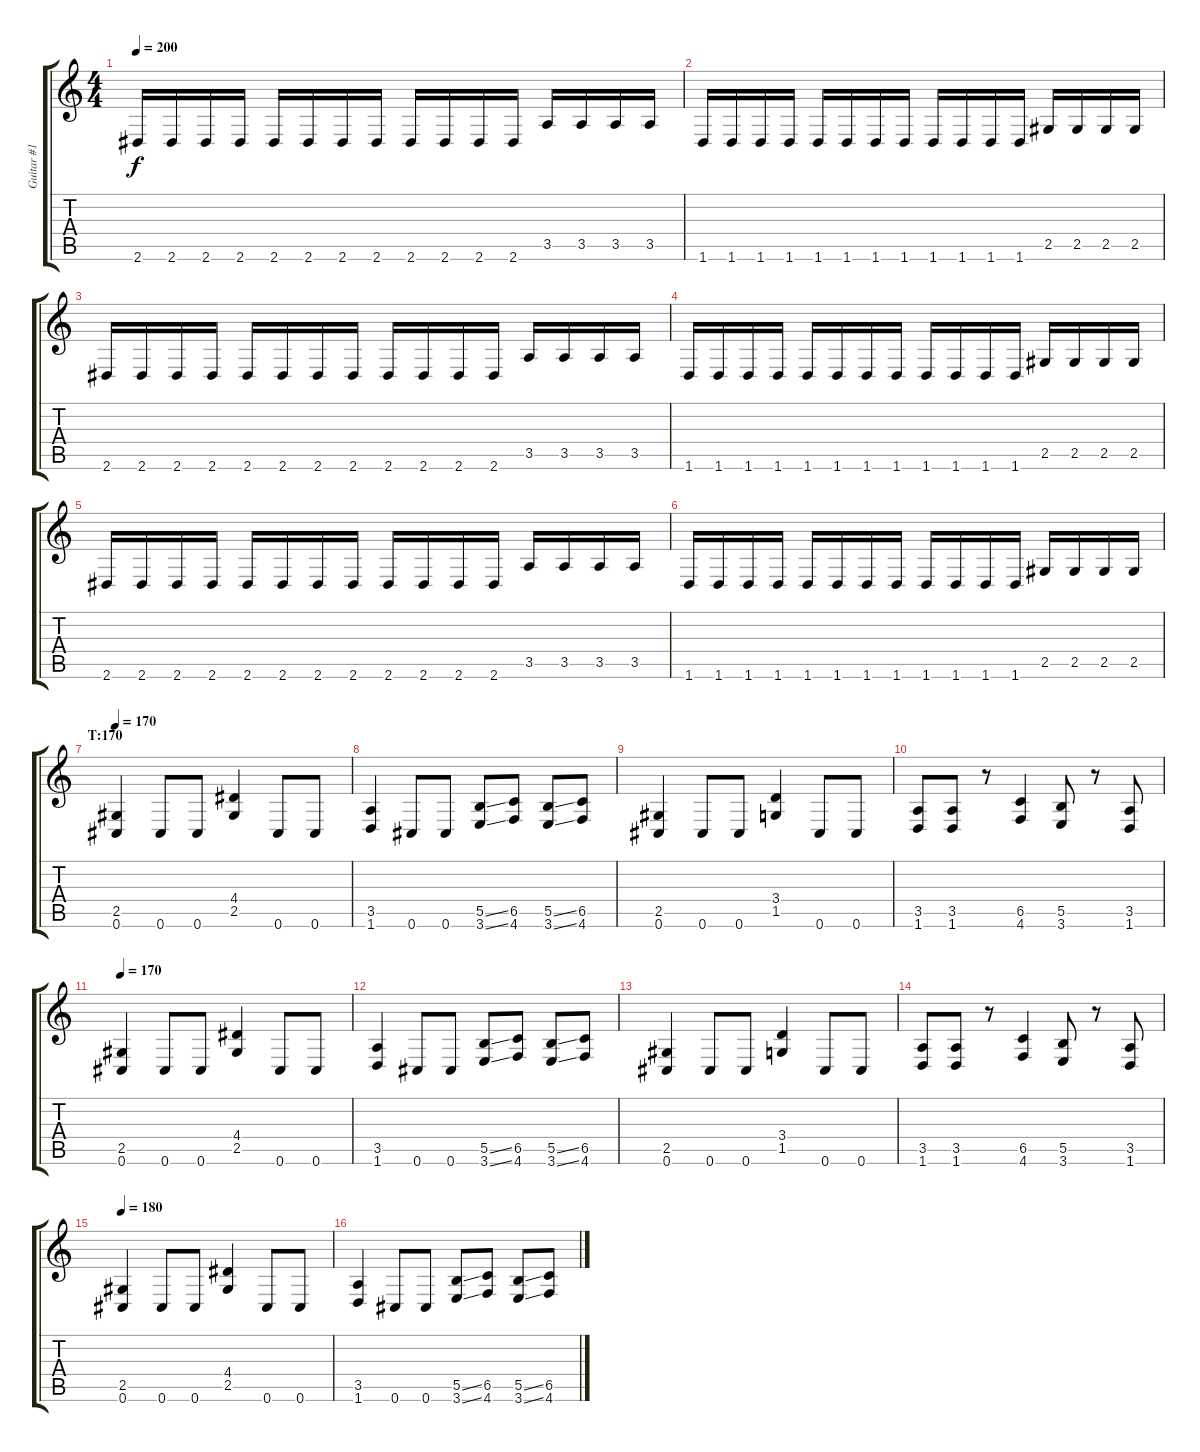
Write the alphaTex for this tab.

\track ("Guitar #1" "Guitar #1") {instrument distortionguitar}
\staff {score tabs}
\tuning (Db4 Ab3 E3 B2 Gb2 Db2) {hide}
\ts (4 4)
\tempo 200
\clef g2
\ks c
2.6.16{dy f} 2.6.16 2.6.16 2.6.16 2.6.16 2.6.16 2.6.16 2.6.16 2.6.16 2.6.16 2.6.16 2.6.16 3.5.16 3.5.16 3.5.16 3.5.16 |
1.6.16 1.6.16 1.6.16 1.6.16 1.6.16 1.6.16 1.6.16 1.6.16 1.6.16 1.6.16 1.6.16 1.6.16 2.5.16 2.5.16 2.5.16 2.5.16 |
2.6.16 2.6.16 2.6.16 2.6.16 2.6.16 2.6.16 2.6.16 2.6.16 2.6.16 2.6.16 2.6.16 2.6.16 3.5.16 3.5.16 3.5.16 3.5.16 |
1.6.16 1.6.16 1.6.16 1.6.16 1.6.16 1.6.16 1.6.16 1.6.16 1.6.16 1.6.16 1.6.16 1.6.16 2.5.16 2.5.16 2.5.16 2.5.16 |
2.6.16 2.6.16 2.6.16 2.6.16 2.6.16 2.6.16 2.6.16 2.6.16 2.6.16 2.6.16 2.6.16 2.6.16 3.5.16 3.5.16 3.5.16 3.5.16 |
1.6.16 1.6.16 1.6.16 1.6.16 1.6.16 1.6.16 1.6.16 1.6.16 1.6.16 1.6.16 1.6.16 1.6.16 2.5.16 2.5.16 2.5.16 2.5.16 |
\section ("" "T:170")
\tempo 170
(2.5 0.6).4 0.6.8 0.6.8 (4.4 2.5).4 0.6.8 0.6.8 |
(3.5 1.6).4 0.6.8 0.6.8 (5.5{ss} 3.6{ss}).8 (6.5 4.6).8 (5.5{ss} 3.6{ss}).8 (6.5 4.6).8 |
(2.5 0.6).4 0.6.8 0.6.8 (3.4 1.5).4 0.6.8 0.6.8 |
(3.5 1.6).8 (3.5 1.6).8 r.8 (6.5 4.6).4 (5.5 3.6).8 r.8 (3.5 1.6).8 |
\tempo 170
(2.5 0.6).4 0.6.8 0.6.8 (4.4 2.5).4 0.6.8 0.6.8 |
(3.5 1.6).4 0.6.8 0.6.8 (5.5{ss} 3.6{ss}).8 (6.5 4.6).8 (5.5{ss} 3.6{ss}).8 (6.5 4.6).8 |
(2.5 0.6).4 0.6.8 0.6.8 (3.4 1.5).4 0.6.8 0.6.8 |
(3.5 1.6).8 (3.5 1.6).8 r.8 (6.5 4.6).4 (5.5 3.6).8 r.8 (3.5 1.6).8 |
\tempo 170
\tempo 180
(2.5 0.6).4 0.6.8 0.6.8 (4.4 2.5).4 0.6.8 0.6.8 |
(3.5 1.6).4 0.6.8 0.6.8 (5.5{ss} 3.6{ss}).8 (6.5 4.6).8 (5.5{ss} 3.6{ss}).8 (6.5 4.6).8
